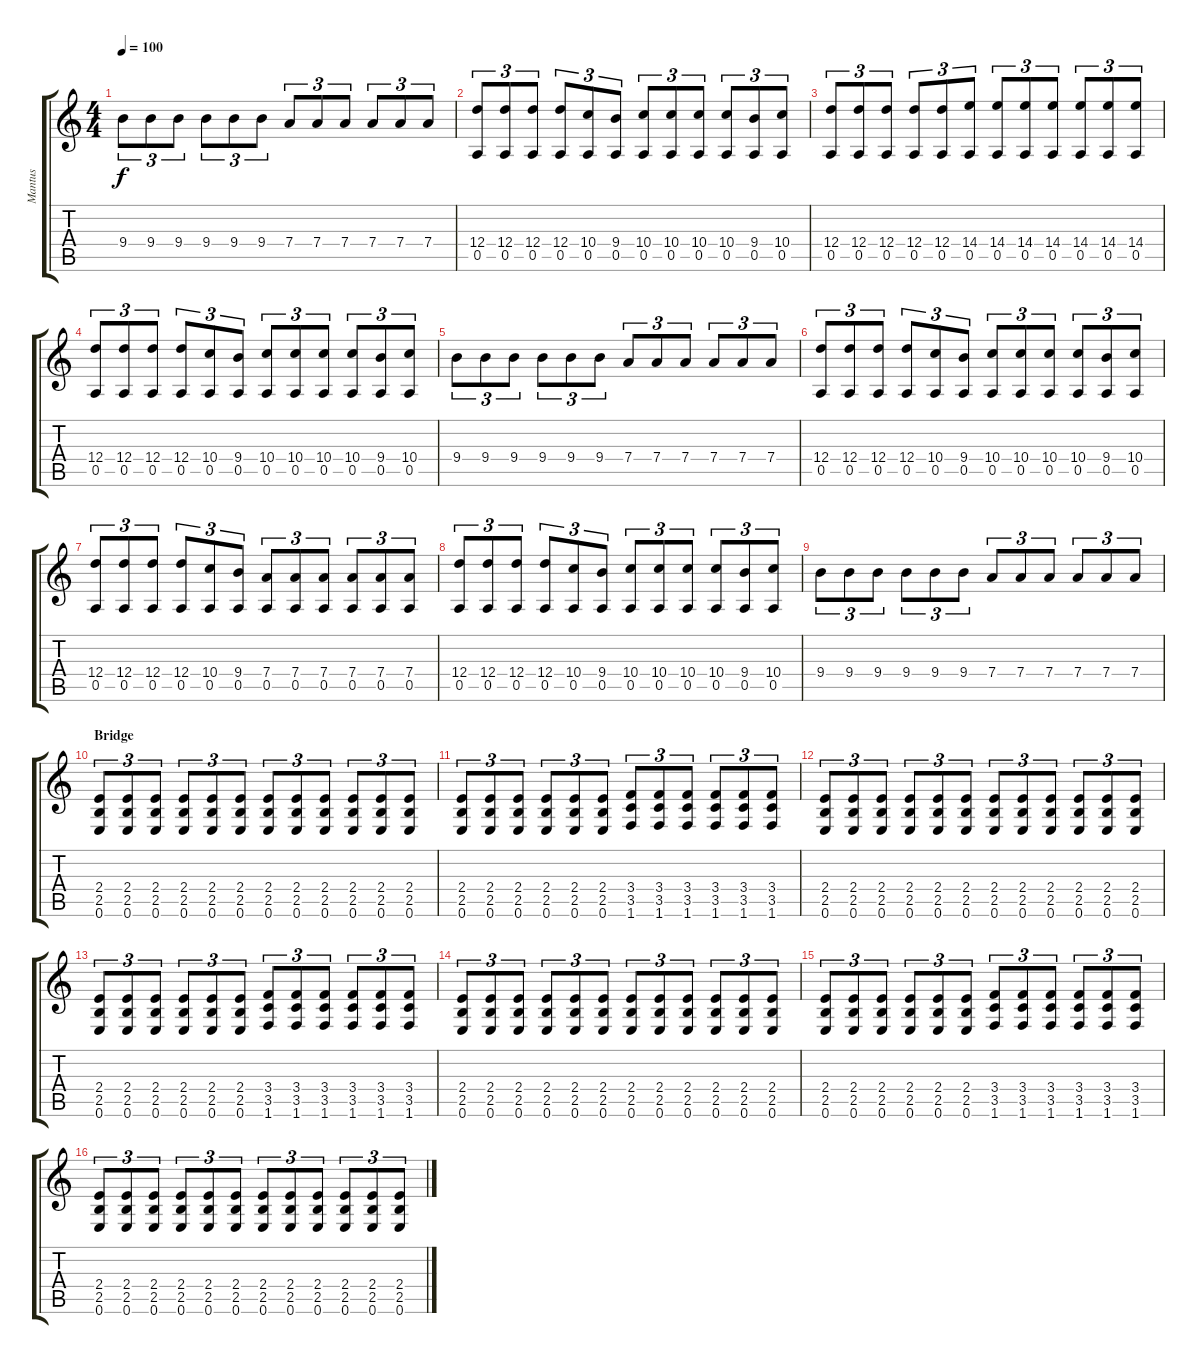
\track ("Mantus" "Mantus") {instrument distortionguitar}
\staff {score tabs}
\tuning (E4 B3 G3 D3 A2 E2) {hide}
\ts (4 4)
\tempo 100
\clef g2
\ks c
9.4.8{tu (3 2) dy f} 9.4.8{tu (3 2)} 9.4.8{tu (3 2)} 9.4.8{tu (3 2)} 9.4.8{tu (3 2)} 9.4.8{tu (3 2)} 7.4.8{tu (3 2)} 7.4.8{tu (3 2)} 7.4.8{tu (3 2)} 7.4.8{tu (3 2)} 7.4.8{tu (3 2)} 7.4.8{tu (3 2)} |
(12.4 0.5).8{tu (3 2)} (12.4 0.5).8{tu (3 2)} (12.4 0.5).8{tu (3 2)} (12.4 0.5).8{tu (3 2)} (10.4 0.5).8{tu (3 2)} (9.4 0.5).8{tu (3 2)} (10.4 0.5).8{tu (3 2)} (10.4 0.5).8{tu (3 2)} (10.4 0.5).8{tu (3 2)} (10.4 0.5).8{tu (3 2)} (9.4 0.5).8{tu (3 2)} (10.4 0.5).8{tu (3 2)} |
(12.4 0.5).8{tu (3 2)} (12.4 0.5).8{tu (3 2)} (12.4 0.5).8{tu (3 2)} (12.4 0.5).8{tu (3 2)} (12.4 0.5).8{tu (3 2)} (14.4 0.5).8{tu (3 2)} (14.4 0.5).8{tu (3 2)} (14.4 0.5).8{tu (3 2)} (14.4 0.5).8{tu (3 2)} (14.4 0.5).8{tu (3 2)} (14.4 0.5).8{tu (3 2)} (14.4 0.5).8{tu (3 2)} |
(12.4 0.5).8{tu (3 2)} (12.4 0.5).8{tu (3 2)} (12.4 0.5).8{tu (3 2)} (12.4 0.5).8{tu (3 2)} (10.4 0.5).8{tu (3 2)} (9.4 0.5).8{tu (3 2)} (10.4 0.5).8{tu (3 2)} (10.4 0.5).8{tu (3 2)} (10.4 0.5).8{tu (3 2)} (10.4 0.5).8{tu (3 2)} (9.4 0.5).8{tu (3 2)} (10.4 0.5).8{tu (3 2)} |
9.4.8{tu (3 2)} 9.4.8{tu (3 2)} 9.4.8{tu (3 2)} 9.4.8{tu (3 2)} 9.4.8{tu (3 2)} 9.4.8{tu (3 2)} 7.4.8{tu (3 2)} 7.4.8{tu (3 2)} 7.4.8{tu (3 2)} 7.4.8{tu (3 2)} 7.4.8{tu (3 2)} 7.4.8{tu (3 2)} |
(12.4 0.5).8{tu (3 2)} (12.4 0.5).8{tu (3 2)} (12.4 0.5).8{tu (3 2)} (12.4 0.5).8{tu (3 2)} (10.4 0.5).8{tu (3 2)} (9.4 0.5).8{tu (3 2)} (10.4 0.5).8{tu (3 2)} (10.4 0.5).8{tu (3 2)} (10.4 0.5).8{tu (3 2)} (10.4 0.5).8{tu (3 2)} (9.4 0.5).8{tu (3 2)} (10.4 0.5).8{tu (3 2)} |
(12.4 0.5).8{tu (3 2)} (12.4 0.5).8{tu (3 2)} (12.4 0.5).8{tu (3 2)} (12.4 0.5).8{tu (3 2)} (10.4 0.5).8{tu (3 2)} (9.4 0.5).8{tu (3 2)} (7.4 0.5).8{tu (3 2)} (7.4 0.5).8{tu (3 2)} (7.4 0.5).8{tu (3 2)} (7.4 0.5).8{tu (3 2)} (7.4 0.5).8{tu (3 2)} (7.4 0.5).8{tu (3 2)} |
(12.4 0.5).8{tu (3 2)} (12.4 0.5).8{tu (3 2)} (12.4 0.5).8{tu (3 2)} (12.4 0.5).8{tu (3 2)} (10.4 0.5).8{tu (3 2)} (9.4 0.5).8{tu (3 2)} (10.4 0.5).8{tu (3 2)} (10.4 0.5).8{tu (3 2)} (10.4 0.5).8{tu (3 2)} (10.4 0.5).8{tu (3 2)} (9.4 0.5).8{tu (3 2)} (10.4 0.5).8{tu (3 2)} |
9.4.8{tu (3 2)} 9.4.8{tu (3 2)} 9.4.8{tu (3 2)} 9.4.8{tu (3 2)} 9.4.8{tu (3 2)} 9.4.8{tu (3 2)} 7.4.8{tu (3 2)} 7.4.8{tu (3 2)} 7.4.8{tu (3 2)} 7.4.8{tu (3 2)} 7.4.8{tu (3 2)} 7.4.8{tu (3 2)} |
\section ("" "Bridge")
(2.4 2.5 0.6).8{tu (3 2)} (2.4 2.5 0.6).8{tu (3 2)} (2.4 2.5 0.6).8{tu (3 2)} (2.4 2.5 0.6).8{tu (3 2)} (2.4 2.5 0.6).8{tu (3 2)} (2.4 2.5 0.6).8{tu (3 2)} (2.4 2.5 0.6).8{tu (3 2)} (2.4 2.5 0.6).8{tu (3 2)} (2.4 2.5 0.6).8{tu (3 2)} (2.4 2.5 0.6).8{tu (3 2)} (2.4 2.5 0.6).8{tu (3 2)} (2.4 2.5 0.6).8{tu (3 2)} |
(2.4 2.5 0.6).8{tu (3 2)} (2.4 2.5 0.6).8{tu (3 2)} (2.4 2.5 0.6).8{tu (3 2)} (2.4 2.5 0.6).8{tu (3 2)} (2.4 2.5 0.6).8{tu (3 2)} (2.4 2.5 0.6).8{tu (3 2)} (3.4 3.5 1.6).8{tu (3 2)} (3.4 3.5 1.6).8{tu (3 2)} (3.4 3.5 1.6).8{tu (3 2)} (3.4 3.5 1.6).8{tu (3 2)} (3.4 3.5 1.6).8{tu (3 2)} (3.4 3.5 1.6).8{tu (3 2)} |
(2.4 2.5 0.6).8{tu (3 2)} (2.4 2.5 0.6).8{tu (3 2)} (2.4 2.5 0.6).8{tu (3 2)} (2.4 2.5 0.6).8{tu (3 2)} (2.4 2.5 0.6).8{tu (3 2)} (2.4 2.5 0.6).8{tu (3 2)} (2.4 2.5 0.6).8{tu (3 2)} (2.4 2.5 0.6).8{tu (3 2)} (2.4 2.5 0.6).8{tu (3 2)} (2.4 2.5 0.6).8{tu (3 2)} (2.4 2.5 0.6).8{tu (3 2)} (2.4 2.5 0.6).8{tu (3 2)} |
(2.4 2.5 0.6).8{tu (3 2)} (2.4 2.5 0.6).8{tu (3 2)} (2.4 2.5 0.6).8{tu (3 2)} (2.4 2.5 0.6).8{tu (3 2)} (2.4 2.5 0.6).8{tu (3 2)} (2.4 2.5 0.6).8{tu (3 2)} (3.4 3.5 1.6).8{tu (3 2)} (3.4 3.5 1.6).8{tu (3 2)} (3.4 3.5 1.6).8{tu (3 2)} (3.4 3.5 1.6).8{tu (3 2)} (3.4 3.5 1.6).8{tu (3 2)} (3.4 3.5 1.6).8{tu (3 2)} |
(2.4 2.5 0.6).8{tu (3 2)} (2.4 2.5 0.6).8{tu (3 2)} (2.4 2.5 0.6).8{tu (3 2)} (2.4 2.5 0.6).8{tu (3 2)} (2.4 2.5 0.6).8{tu (3 2)} (2.4 2.5 0.6).8{tu (3 2)} (2.4 2.5 0.6).8{tu (3 2)} (2.4 2.5 0.6).8{tu (3 2)} (2.4 2.5 0.6).8{tu (3 2)} (2.4 2.5 0.6).8{tu (3 2)} (2.4 2.5 0.6).8{tu (3 2)} (2.4 2.5 0.6).8{tu (3 2)} |
(2.4 2.5 0.6).8{tu (3 2)} (2.4 2.5 0.6).8{tu (3 2)} (2.4 2.5 0.6).8{tu (3 2)} (2.4 2.5 0.6).8{tu (3 2)} (2.4 2.5 0.6).8{tu (3 2)} (2.4 2.5 0.6).8{tu (3 2)} (3.4 3.5 1.6).8{tu (3 2)} (3.4 3.5 1.6).8{tu (3 2)} (3.4 3.5 1.6).8{tu (3 2)} (3.4 3.5 1.6).8{tu (3 2)} (3.4 3.5 1.6).8{tu (3 2)} (3.4 3.5 1.6).8{tu (3 2)} |
(2.4 2.5 0.6).8{tu (3 2)} (2.4 2.5 0.6).8{tu (3 2)} (2.4 2.5 0.6).8{tu (3 2)} (2.4 2.5 0.6).8{tu (3 2)} (2.4 2.5 0.6).8{tu (3 2)} (2.4 2.5 0.6).8{tu (3 2)} (2.4 2.5 0.6).8{tu (3 2)} (2.4 2.5 0.6).8{tu (3 2)} (2.4 2.5 0.6).8{tu (3 2)} (2.4 2.5 0.6).8{tu (3 2)} (2.4 2.5 0.6).8{tu (3 2)} (2.4 2.5 0.6).8{tu (3 2)}
